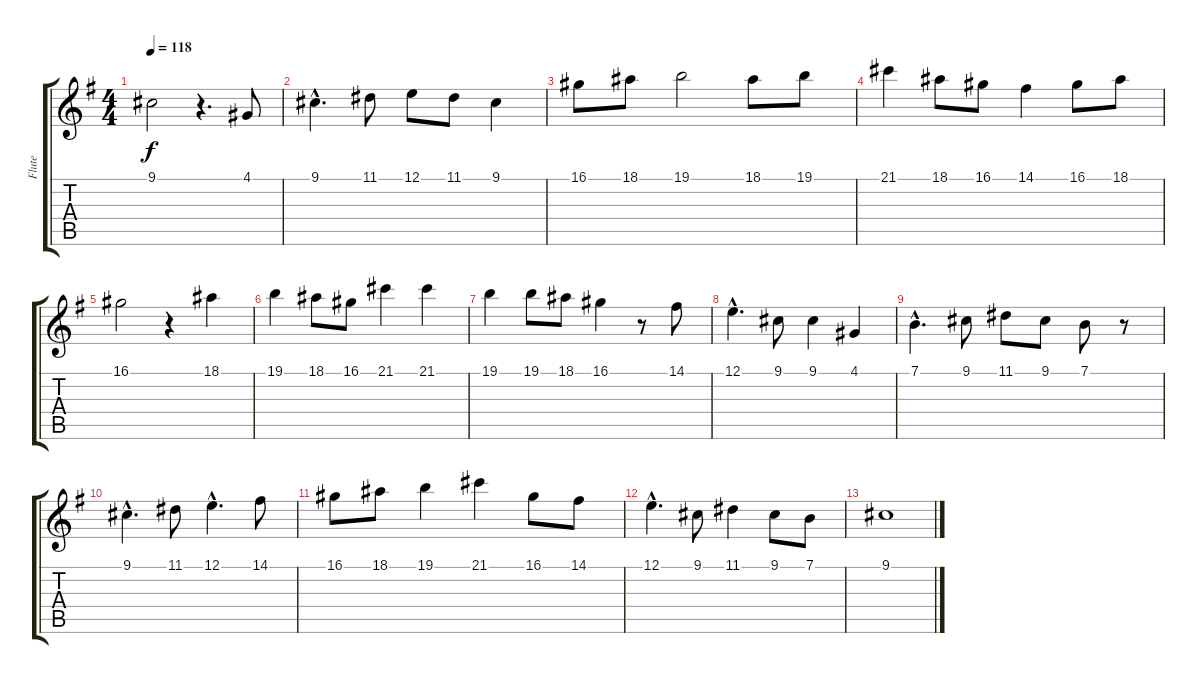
\track ("Flute" "Flute") {instrument flute}
\staff {score tabs}
\tuning (E4 B3 G3 D3 A2 E2) {hide}
\ts (4 4)
\tempo 118
\clef g2
\ks eminor
9.1.2{dy f} r.4{d} 4.1.8 |
9.1{hac}.4{d} 11.1.8 12.1.8 11.1.8 9.1.4 |
16.1.8 18.1.8 19.1.2 18.1.8 19.1.8 |
21.1.4 18.1.8 16.1.8 14.1.4 16.1.8 18.1.8 |
16.1.2 r.4 18.1.4 |
19.1.4 18.1.8 16.1.8 21.1.4 21.1.4 |
19.1.4 19.1.8 18.1.8 16.1.4 r.8 14.1.8 |
12.1{hac}.4{d} 9.1.8 9.1.4 4.1.4 |
7.1{hac}.4{d} 9.1.8 11.1.8 9.1.8 7.1.8 r.8 |
9.1{hac}.4{d} 11.1.8 12.1{hac}.4{d} 14.1.8 |
16.1.8 18.1.8 19.1.4 21.1.4 16.1.8 14.1.8 |
12.1{hac}.4{d} 9.1.8 11.1.4 9.1.8 7.1.8 |
9.1.1
